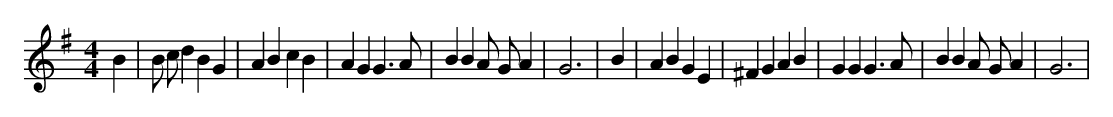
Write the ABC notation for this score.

X:1
M:4/4
L:1/8
K:G
B2 | B c d2 B2 G2 | A2 B2 c2 B2 | A2 G2 G3 A | B2 B2 A G A2 | G6 | B2 | A2 B2 G2 E2 | ^F2 G2 A2 B2 | G2 G2 G3 A | B2 B2 A G A2 | G6 |
